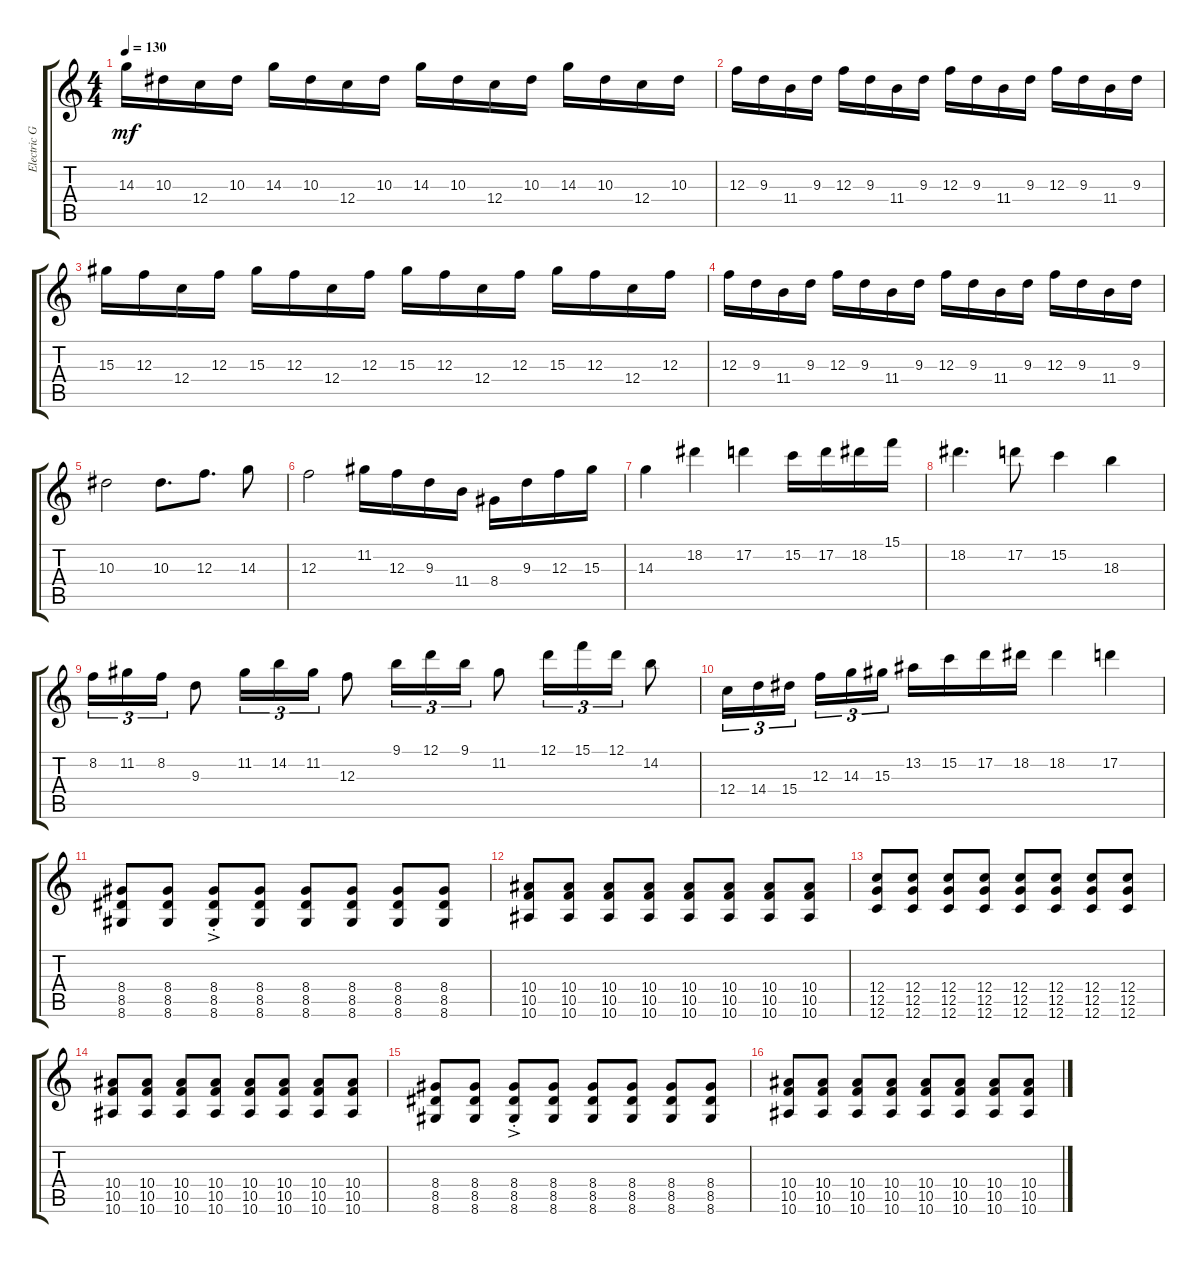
\track ("Electric Guitar" "Electric G") {instrument distortionguitar}
\staff {score tabs}
\tuning (D4 A3 F3 C3 G2 C2) {hide}
\ts (4 4)
\tempo 130
\clef g2
\ks c
14.3.16{dy mf} 10.3.16 12.4.16 10.3.16 14.3.16 10.3.16 12.4.16 10.3.16 14.3.16 10.3.16 12.4.16 10.3.16 14.3.16 10.3.16 12.4.16 10.3.16 |
12.3.16 9.3.16 11.4.16 9.3.16 12.3.16 9.3.16 11.4.16 9.3.16 12.3.16 9.3.16 11.4.16 9.3.16 12.3.16 9.3.16 11.4.16 9.3.16 |
15.3.16 12.3.16 12.4.16 12.3.16 15.3.16 12.3.16 12.4.16 12.3.16 15.3.16 12.3.16 12.4.16 12.3.16 15.3.16 12.3.16 12.4.16 12.3.16 |
12.3.16 9.3.16 11.4.16 9.3.16 12.3.16 9.3.16 11.4.16 9.3.16 12.3.16 9.3.16 11.4.16 9.3.16 12.3.16 9.3.16 11.4.16 9.3.16 |
10.3.2 10.3.8{d} 12.3.8{d} 14.3.8 |
12.3.2 11.2.16 12.3.16 9.3.16 11.4.16 8.4.16 9.3.16 12.3.16 15.3.16 |
14.3.4 18.2.4 17.2.4 15.2.16 17.2.16 18.2.16 15.1.16 |
18.2.4{d} 17.2.8 15.2.4 18.3.4 |
8.2.16{tu (3 2)} 11.2.16{tu (3 2)} 8.2.16{tu (3 2)} 9.3.8 11.2.16{tu (3 2)} 14.2.16{tu (3 2)} 11.2.16{tu (3 2)} 12.3.8 9.1.16{tu (3 2)} 12.1.16{tu (3 2)} 9.1.16{tu (3 2)} 11.2.8 12.1.16{tu (3 2)} 15.1.16{tu (3 2)} 12.1.16{tu (3 2)} 14.2.8 |
12.4.16{tu (3 2)} 14.4.16{tu (3 2)} 15.4.16{tu (3 2)} 12.3.16{tu (3 2)} 14.3.16{tu (3 2)} 15.3.16{tu (3 2)} 13.2.16 15.2.16 17.2.16 18.2.16 18.2.4 17.2.4 |
(8.4 8.5 8.6).8 (8.4 8.5 8.6).8 (8.4 8.5 8.6{ac st}).8 (8.4 8.5 8.6).8 (8.4 8.5 8.6).8 (8.4 8.5 8.6).8 (8.4 8.5 8.6).8 (8.4 8.5 8.6).8 |
(10.4 10.5 10.6).8 (10.4 10.5 10.6).8 (10.4 10.5 10.6).8 (10.4 10.5 10.6).8 (10.4 10.5 10.6).8 (10.4 10.5 10.6).8 (10.4 10.5 10.6).8 (10.4 10.5 10.6).8 |
(12.4 12.5 12.6).8 (12.4 12.5 12.6).8 (12.4 12.5 12.6).8 (12.4 12.5 12.6).8 (12.4 12.5 12.6).8 (12.4 12.5 12.6).8 (12.4 12.5 12.6).8 (12.4 12.5 12.6).8 |
(10.4 10.5 10.6).8 (10.4 10.5 10.6).8 (10.4 10.5 10.6).8 (10.4 10.5 10.6).8 (10.4 10.5 10.6).8 (10.4 10.5 10.6).8 (10.4 10.5 10.6).8 (10.4 10.5 10.6).8 |
(8.4 8.5 8.6).8 (8.4 8.5 8.6).8 (8.4 8.5 8.6{ac st}).8 (8.4 8.5 8.6).8 (8.4 8.5 8.6).8 (8.4 8.5 8.6).8 (8.4 8.5 8.6).8 (8.4 8.5 8.6).8 |
(10.4 10.5 10.6).8 (10.4 10.5 10.6).8 (10.4 10.5 10.6).8 (10.4 10.5 10.6).8 (10.4 10.5 10.6).8 (10.4 10.5 10.6).8 (10.4 10.5 10.6).8 (10.4 10.5 10.6).8
